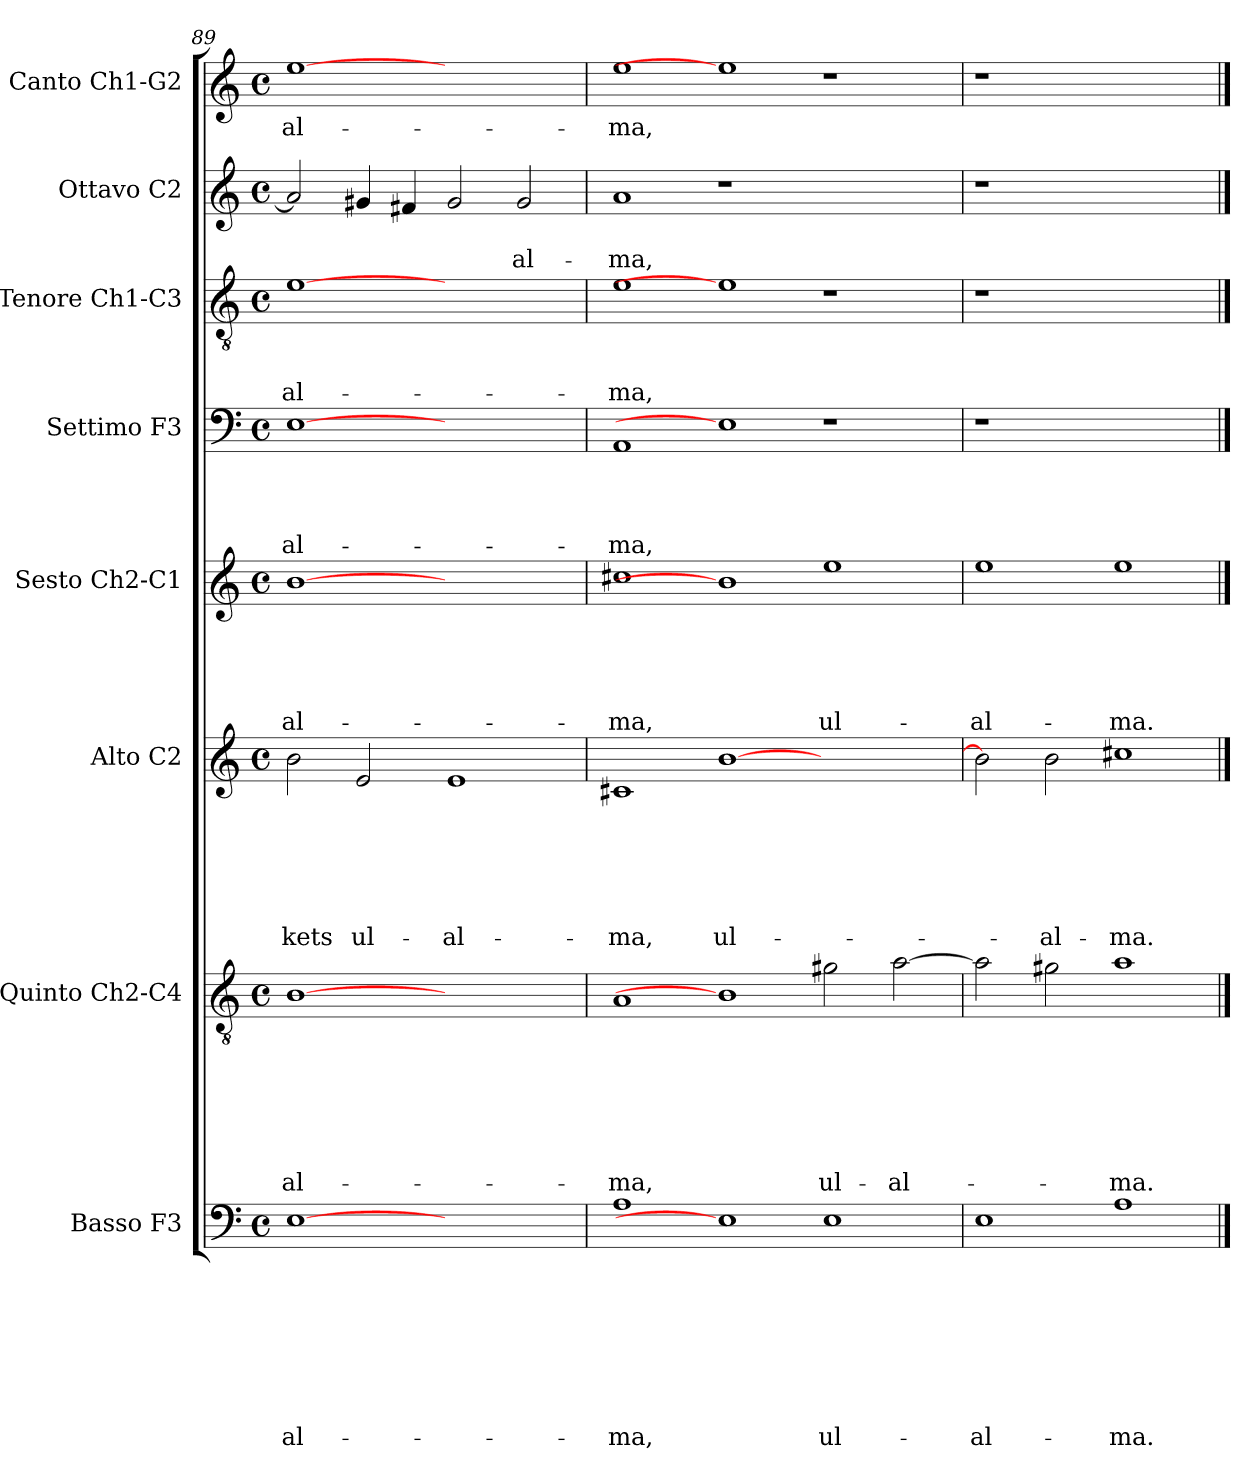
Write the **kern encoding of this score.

**kern	**text	**text	**text	**text	**text	**text	**text	**text	**kern	**text	**text	**text	**text	**text	**text	**text	**kern	**text	**text	**text	**text	**text	**text	**kern	**text	**text	**text	**text	**text	**kern	**text	**text	**text	**text	**kern	**text	**text	**text	**kern	**text	**text	**kern	**text
*part8	*part8	*part8	*part8	*part8	*part8	*part8	*part8	*part8	*part7	*part7	*part7	*part7	*part7	*part7	*part7	*part7	*part6	*part6	*part6	*part6	*part6	*part6	*part6	*part5	*part5	*part5	*part5	*part5	*part5	*part4	*part4	*part4	*part4	*part4	*part3	*part3	*part3	*part3	*part2	*part2	*part2	*part1	*part1
*staff8	*staff8	*staff8	*staff8	*staff8	*staff8	*staff8	*staff8	*staff8	*staff7	*staff7	*staff7	*staff7	*staff7	*staff7	*staff7	*staff7	*staff6	*staff6	*staff6	*staff6	*staff6	*staff6	*staff6	*staff5	*staff5	*staff5	*staff5	*staff5	*staff5	*staff4	*staff4	*staff4	*staff4	*staff4	*staff3	*staff3	*staff3	*staff3	*staff2	*staff2	*staff2	*staff1	*staff1
*I"Basso F3	*	*	*	*	*	*	*	*	*I"Quinto Ch2-C4	*	*	*	*	*	*	*	*I"Alto C2	*	*	*	*	*	*	*I"Sesto Ch2-C1	*	*	*	*	*	*I"Settimo F3	*	*	*	*	*I"Tenore Ch1-C3	*	*	*	*I"Ottavo C2	*	*	*I"Canto Ch1-G2	*
*I'B	*	*	*	*	*	*	*	*	*	*	*	*	*	*	*	*	*I'A	*	*	*	*	*	*	*	*	*	*	*	*	*	*	*	*	*	*I'T	*	*	*	*	*	*	*I'C	*
*clefF4	*	*	*	*	*	*	*	*	*clefGv2	*	*	*	*	*	*	*	*clefG2	*	*	*	*	*	*	*clefG2	*	*	*	*	*	*clefF4	*	*	*	*	*clefGv2	*	*	*	*clefG2	*	*	*clefG2	*
*k[]	*	*	*	*	*	*	*	*	*k[]	*	*	*	*	*	*	*	*k[]	*	*	*	*	*	*	*k[]	*	*	*	*	*	*k[]	*	*	*	*	*k[]	*	*	*	*k[]	*	*	*k[]	*
*C:	*	*	*	*	*	*	*	*	*C:	*	*	*	*	*	*	*	*C:	*	*	*	*	*	*	*C:	*	*	*	*	*	*C:	*	*	*	*	*C:	*	*	*	*C:	*	*	*C:	*
*M4/4	*	*	*	*	*	*	*	*	*M4/4	*	*	*	*	*	*	*	*M4/4	*	*	*	*	*	*	*M4/4	*	*	*	*	*	*M4/4	*	*	*	*	*M4/4	*	*	*	*M4/4	*	*	*M4/4	*
*met(c)	*	*	*	*	*	*	*	*	*met(c)	*	*	*	*	*	*	*	*met(c)	*	*	*	*	*	*	*met(c)	*	*	*	*	*	*met(c)	*	*	*	*	*met(c)	*	*	*	*met(c)	*	*	*met(c)	*
=89	=89	=89	=89	=89	=89	=89	=89	=89	=89	=89	=89	=89	=89	=89	=89	=89	=89	=89	=89	=89	=89	=89	=89	=89	=89	=89	=89	=89	=89	=89	=89	=89	=89	=89	=89	=89	=89	=89	=89	=89	=89	=89	=89
!	!	!	!	!	!	!	!	!LO:LY:b	!	!	!	!	!	!	!	!LO:LY:b	!	!	!	!	!	!	!LO:LY:b	!	!	!	!	!	!LO:LY:b	!	!	!	!	!LO:LY:b	!	!	!	!LO:LY:b	!	!	!	!	!LO:LY:b
[1E	.	.	.	.	.	.	.	-al-	[1B	.	.	.	.	.	.	-al-	2b\	.	.	.	.	.	kets	[1b	.	.	.	.	-al-	[1E	.	.	.	-al-	[1e	.	.	-al-	2a/]	.	.	[1ee	-al-
!	!	!	!	!	!	!	!	!	!	!	!	!	!	!	!	!	!	!	!	!	!	!	!LO:LY:b	!	!	!	!	!	!	!	!	!	!	!	!	!	!	!	!	!	!	!	!
.	.	.	.	.	.	.	.	.	.	.	.	.	.	.	.	.	2e/	.	.	.	.	.	ul-	.	.	.	.	.	.	.	.	.	.	.	.	.	.	.	4g#X/	.	.	.	.
.	.	.	.	.	.	.	.	.	.	.	.	.	.	.	.	.	.	.	.	.	.	.	.	.	.	.	.	.	.	.	.	.	.	.	.	.	.	.	4f#X/	.	.	.	.
!	!	!	!	!	!	!	!	!	!	!	!	!	!	!	!	!	!	!	!	!	!	!	!LO:LY:b	!	!	!	!	!	!	!	!	!	!	!	!	!	!	!	!	!	!	!	!
1ryy	.	.	.	.	.	.	.	.	1ryy	.	.	.	.	.	.	.	1e	.	.	.	.	.	-al-	1ryy	.	.	.	.	.	1ryy	.	.	.	.	1ryy	.	.	.	2g#/	.	.	1ryy	.
!	!	!	!	!	!	!	!	!	!	!	!	!	!	!	!	!	!	!	!	!	!	!	!	!	!	!	!	!	!	!	!	!	!	!	!	!	!	!	!	!	!LO:LY:b	!	!
.	.	.	.	.	.	.	.	.	.	.	.	.	.	.	.	.	.	.	.	.	.	.	.	.	.	.	.	.	.	.	.	.	.	.	.	.	.	.	2g#/	.	-al-	.	.
=90	=90	=90	=90	=90	=90	=90	=90	=90	=90	=90	=90	=90	=90	=90	=90	=90	=90	=90	=90	=90	=90	=90	=90	=90	=90	=90	=90	=90	=90	=90	=90	=90	=90	=90	=90	=90	=90	=90	=90	=90	=90	=90	=90
!	!	!	!	!	!	!	!	!LO:LY:b	!	!	!	!	!	!	!	!LO:LY:b	!	!	!	!	!	!	!LO:LY:b	!	!	!	!	!	!LO:LY:b	!	!	!	!	!LO:LY:b	!	!	!	!LO:LY:b	!	!	!LO:LY:b	!	!LO:LY:b
1A	.	.	.	.	.	.	.	-ma,	1A	.	.	.	.	.	.	-ma,	1c#X	.	.	.	.	.	-ma,	1cc#X	.	.	.	.	-ma,	1AA	.	.	.	-ma,	1e	.	.	-ma,	1a	.	-ma,	1ee	-ma,
!	!	!	!	!	!	!	!	!	!	!	!	!	!	!	!	!	!	!	!	!	!	!	!LO:LY:b	!	!	!	!	!	!	!	!	!	!	!	!	!	!	!	!	!	!	!	!
1E]	.	.	.	.	.	.	.	.	1B]	.	.	.	.	.	.	.	[1b	.	.	.	.	.	ul-	1b]	.	.	.	.	.	1E]	.	.	.	.	1e]	.	.	.	1r	.	.	1ee]	.
!	!	!	!	!	!	!	!	!LO:LY:b	!	!	!	!	!	!	!	!LO:LY:b	!	!	!	!	!	!	!	!	!	!	!	!	!LO:LY:b	!	!	!	!	!	!	!	!	!	!	!	!	!	!
1E	.	.	.	.	.	.	.	ul-	2g#X\	.	.	.	.	.	.	ul-	1ryy	.	.	.	.	.	.	1ee	.	.	.	.	ul-	1r	.	.	.	.	1r	.	.	.	1ryy	.	.	1r	.
!	!	!	!	!	!	!	!	!	!	!	!	!	!	!	!	!LO:LY:b	!	!	!	!	!	!	!	!	!	!	!	!	!	!	!	!	!	!	!	!	!	!	!	!	!	!	!
.	.	.	.	.	.	.	.	.	[2a\	.	.	.	.	.	.	-al-	.	.	.	.	.	.	.	.	.	.	.	.	.	.	.	.	.	.	.	.	.	.	.	.	.	.	.
=91	=91	=91	=91	=91	=91	=91	=91	=91	=91	=91	=91	=91	=91	=91	=91	=91	=91	=91	=91	=91	=91	=91	=91	=91	=91	=91	=91	=91	=91	=91	=91	=91	=91	=91	=91	=91	=91	=91	=91	=91	=91	=91	=91
!	!	!	!	!	!	!	!	!LO:LY:b	!	!	!	!	!	!	!	!	!	!	!	!	!	!	!	!	!	!	!	!	!LO:LY:b	!	!	!	!	!	!	!	!	!	!	!	!	!	!
1E	.	.	.	.	.	.	.	-al-	2a\]	.	.	.	.	.	.	.	2b\]	.	.	.	.	.	.	1ee	.	.	.	.	-al-	1r	.	.	.	.	1r	.	.	.	1r	.	.	1r	.
!	!	!	!	!	!	!	!	!	!	!	!	!	!	!	!	!	!	!	!	!	!	!	!LO:LY:b	!	!	!	!	!	!	!	!	!	!	!	!	!	!	!	!	!	!	!	!
.	.	.	.	.	.	.	.	.	2g#X\	.	.	.	.	.	.	.	2b\	.	.	.	.	.	-al-	.	.	.	.	.	.	.	.	.	.	.	.	.	.	.	.	.	.	.	.
!	!	!	!	!	!	!	!	!LO:LY:b	!	!	!	!	!	!	!	!LO:LY:b	!	!	!	!	!	!	!LO:LY:b	!	!	!	!	!	!LO:LY:b	!	!	!	!	!	!	!	!	!	!	!	!	!	!
1A	.	.	.	.	.	.	.	-ma.	1a	.	.	.	.	.	.	-ma.	1cc#X	.	.	.	.	.	-ma.	1ee	.	.	.	.	-ma.	1ryy	.	.	.	.	1ryy	.	.	.	1ryy	.	.	1ryy	.
==	==	==	==	==	==	==	==	==	==	==	==	==	==	==	==	==	==	==	==	==	==	==	==	==	==	==	==	==	==	==	==	==	==	==	==	==	==	==	==	==	==	==	==
*-	*-	*-	*-	*-	*-	*-	*-	*-	*-	*-	*-	*-	*-	*-	*-	*-	*-	*-	*-	*-	*-	*-	*-	*-	*-	*-	*-	*-	*-	*-	*-	*-	*-	*-	*-	*-	*-	*-	*-	*-	*-	*-	*-
